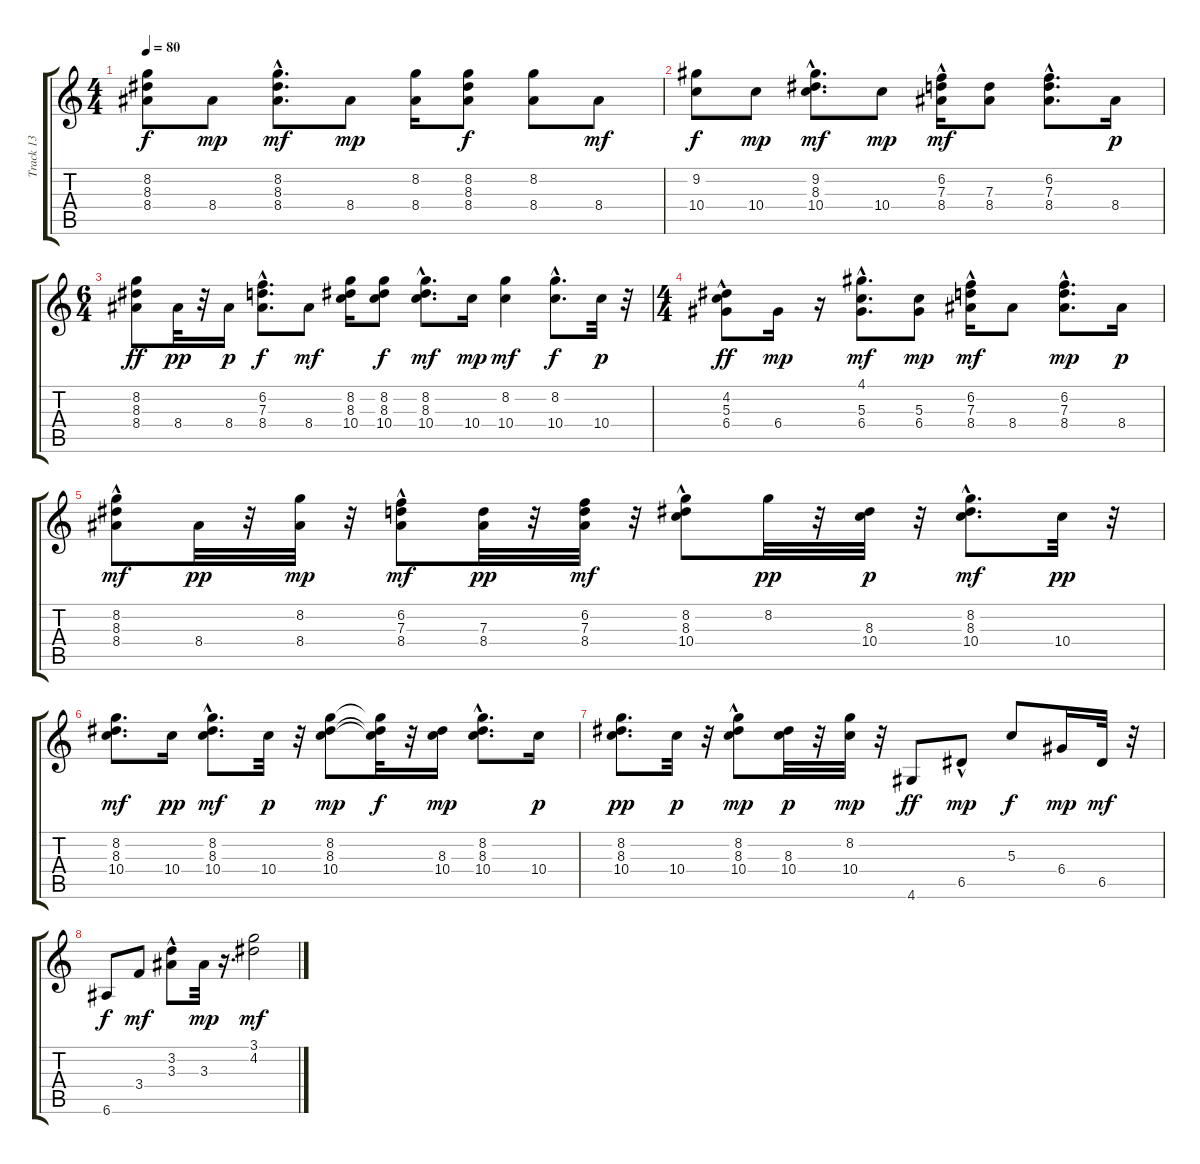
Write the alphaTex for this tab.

\track ("Track 13" "Track 13") {instrument acousticguitarsteel}
\staff {score tabs}
\tuning (E4 B3 G3 D3 A2 E2) {hide}
\ts (4 4)
\tempo 80
\clef g2
\ks c
(8.2 8.3 8.4).8{dy f} 8.4.8{dy mp} (8.2 8.3 8.4{hac}).8{d dy mf} 8.4.8{dy mp} (8.2 8.4).16 (8.2 8.3 8.4).8{dy f} (8.2 8.4).8 8.4.8{dy mf} |
(9.2 10.4).8{dy f} 10.4.8{dy mp} (9.2 8.3 10.4{hac}).8{d dy mf} 10.4.8{dy mp} (6.2{hac} 7.3 8.4).16{dy mf} (7.3 8.4).8 (6.2 7.3 8.4{hac}).8{d} 8.4.16{dy p} |
\ts (6 4)
(8.2 8.3 8.4).8{dy ff} 8.4.32{dy pp} r.32 8.4.16{dy p} (6.2 7.3 8.4{hac}).8{d dy f} 8.4.8{dy mf} (8.2 8.3 10.4).16 (8.2 8.3 10.4).8{dy f} (8.2 8.3 10.4{hac}).8{d dy mf} 10.4.16{dy mp} (8.2 10.4).4{dy mf} (8.2 10.4{hac}).8{d dy f} 10.4.32{dy p} r.32 |
\ts (4 4)
(4.2 5.3 6.4{hac}).8{dy ff} 6.4.16{dy mp} r.16 (4.1 5.3{hac} 6.4{hac}).8{d dy mf} (5.3 6.4).8{dy mp} (6.2{hac} 7.3{hac} 8.4).16{dy mf} 8.4.8 (6.2 7.3 8.4{hac}).8{d dy mp} 8.4.16{dy p} |
(8.2{hac} 8.3{hac} 8.4{hac}).8{dy mf} 8.4.32{dy pp} r.32 (8.2 8.4).32{dy mp} r.32 (6.2{hac} 7.3{hac} 8.4).8{dy mf} (7.3 8.4).32{dy pp} r.32 (6.2 7.3 8.4).32{dy mf} r.32 (8.2 8.3{hac} 10.4).8 8.2.32{dy pp} r.32 (8.3 10.4).32{dy p} r.32 (8.2 8.3{hac} 10.4).8{d dy mf} 10.4.32{dy pp} r.32 |
(8.2 8.3 10.4).8{d dy mf} 10.4.16{dy pp} (8.2 8.3{hac} 10.4).8{d dy mf} 10.4.32{dy p} r.32 (8.2 8.3 10.4).8{dy mp} (8.2{t} 8.3{t} 10.4{t}).32{dy f} r.32 (8.3 10.4).16{dy mp} (8.2 8.3{hac} 10.4).8{d} 10.4.16{dy p} |
(8.2 8.3 10.4).8{d dy pp} 10.4.32{dy p} r.32 (8.2 8.3 10.4{hac}).8{dy mp} (8.3 10.4).32{dy p} r.32 (8.2 10.4).32{dy mp} r.32 4.6.8{dy ff} 6.5{hac}.8{dy mp} 5.3.8{dy f} 6.4.16{dy mp} 6.5.32{dy mf} r.32 |
6.6.8{dy f} 3.4.8{dy mf} (3.2 3.3{hac}).8 3.3.32{dy mp} r.16{d} (3.1 4.2).2{dy mf}
